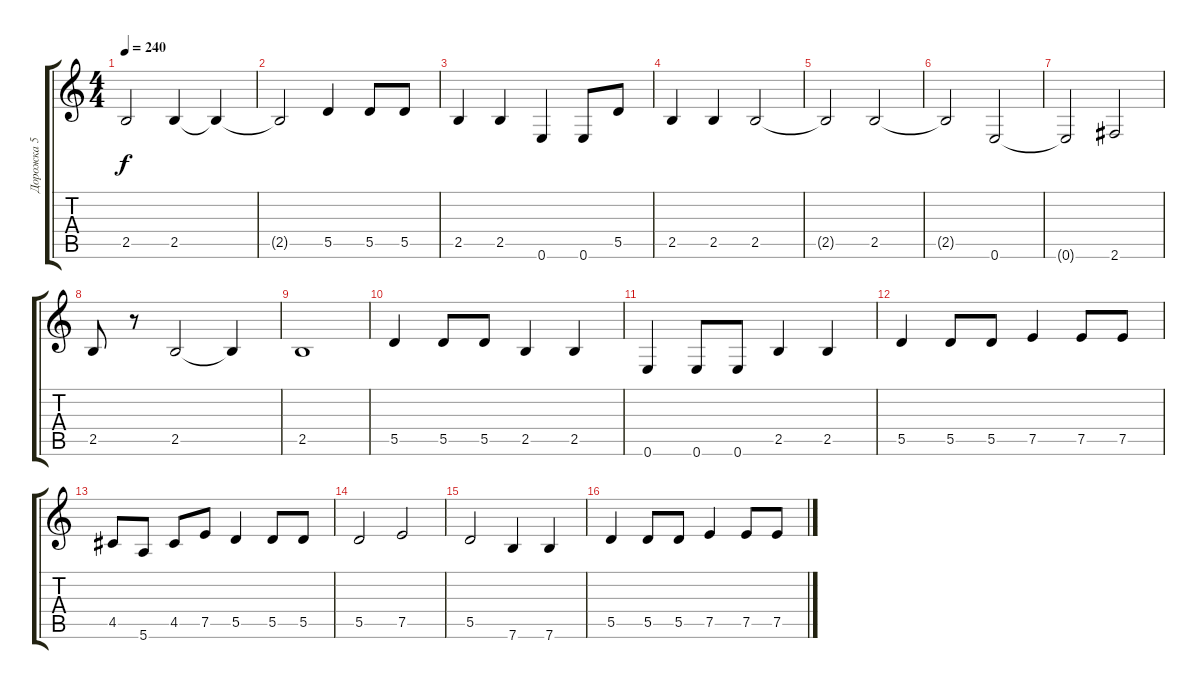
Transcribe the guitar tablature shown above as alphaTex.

\track ("Дорожка 5" "Дорожка 5") {instrument electricbassfinger}
\staff {score tabs}
\tuning (E4 B3 G3 D3 A2 E2) {hide}
\ts (4 4)
\tempo 240
\clef g2
\ks c
2.5{t}.2{dy f} 2.5.4 2.5{t}.4 |
2.5{t}.2 5.5.4 5.5.8 5.5.8 |
2.5.4 2.5.4 0.6.4 0.6.8 5.5.8 |
2.5.4 2.5.4 2.5.2 |
2.5{t}.2 2.5.2 |
2.5{t}.2 0.6.2 |
0.6{t}.2 2.6.2 |
2.5.8 r.8 2.5.2 2.5{t}.4 |
2.5.1 |
5.5.4 5.5.8 5.5.8 2.5.4 2.5.4 |
0.6.4 0.6.8 0.6.8 2.5.4 2.5.4 |
5.5.4 5.5.8 5.5.8 7.5.4 7.5.8 7.5.8 |
4.5.8 5.6.8 4.5.8 7.5.8 5.5.4 5.5.8 5.5.8 |
5.5.2 7.5.2 |
5.5.2 7.6.4 7.6.4 |
5.5.4 5.5.8 5.5.8 7.5.4 7.5.8 7.5.8
